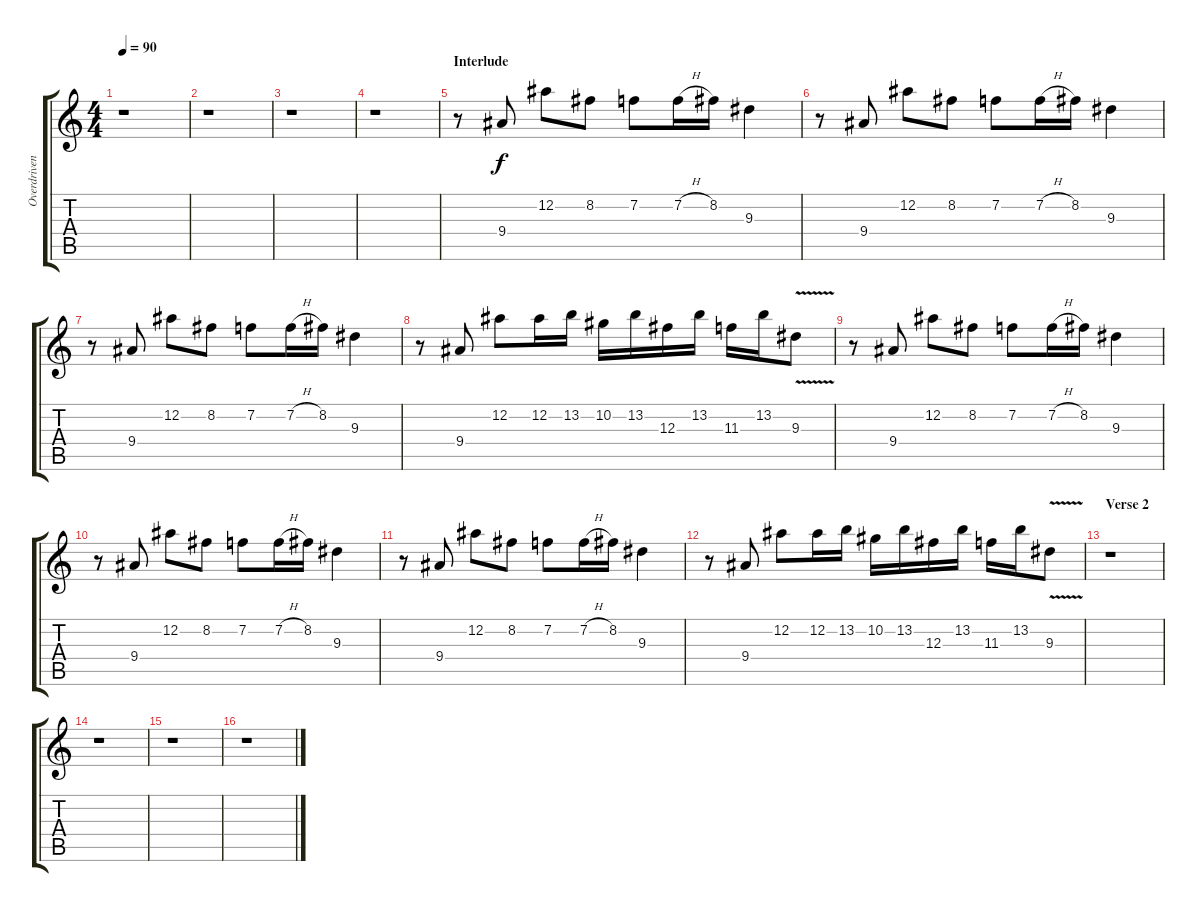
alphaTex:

\track ("Overdriven guitar" "Overdriven") {instrument overdrivenguitar}
\staff {score tabs}
\tuning (Eb4 Bb3 Gb3 Db3 Ab2 Eb2) {hide}
\ts (4 4)
\tempo 90
\clef g2
\ks c
r.1{dy f} |
r.1 |
r.1 |
r.1 |
\section ("" "Interlude")
r.8 9.4.8 12.2.8 8.2.8 7.2.8 7.2{h}.16 8.2.16 9.3.4 |
r.8 9.4.8 12.2.8 8.2.8 7.2.8 7.2{h}.16 8.2.16 9.3.4 |
r.8 9.4.8 12.2.8 8.2.8 7.2.8 7.2{h}.16 8.2.16 9.3.4 |
r.8 9.4.8 12.2.8 12.2.16 13.2.16 10.2.16 13.2.16 12.3.16 13.2.16 11.3.16 13.2.16 9.3{v}.8 |
r.8 9.4.8 12.2.8 8.2.8 7.2.8 7.2{h}.16 8.2.16 9.3.4 |
r.8 9.4.8 12.2.8 8.2.8 7.2.8 7.2{h}.16 8.2.16 9.3.4 |
r.8 9.4.8 12.2.8 8.2.8 7.2.8 7.2{h}.16 8.2.16 9.3.4 |
r.8 9.4.8 12.2.8 12.2.16 13.2.16 10.2.16 13.2.16 12.3.16 13.2.16 11.3.16 13.2.16 9.3{v}.8 |
\section ("" "Verse 2")
r.1 |
r.1 |
r.1 |
r.1
